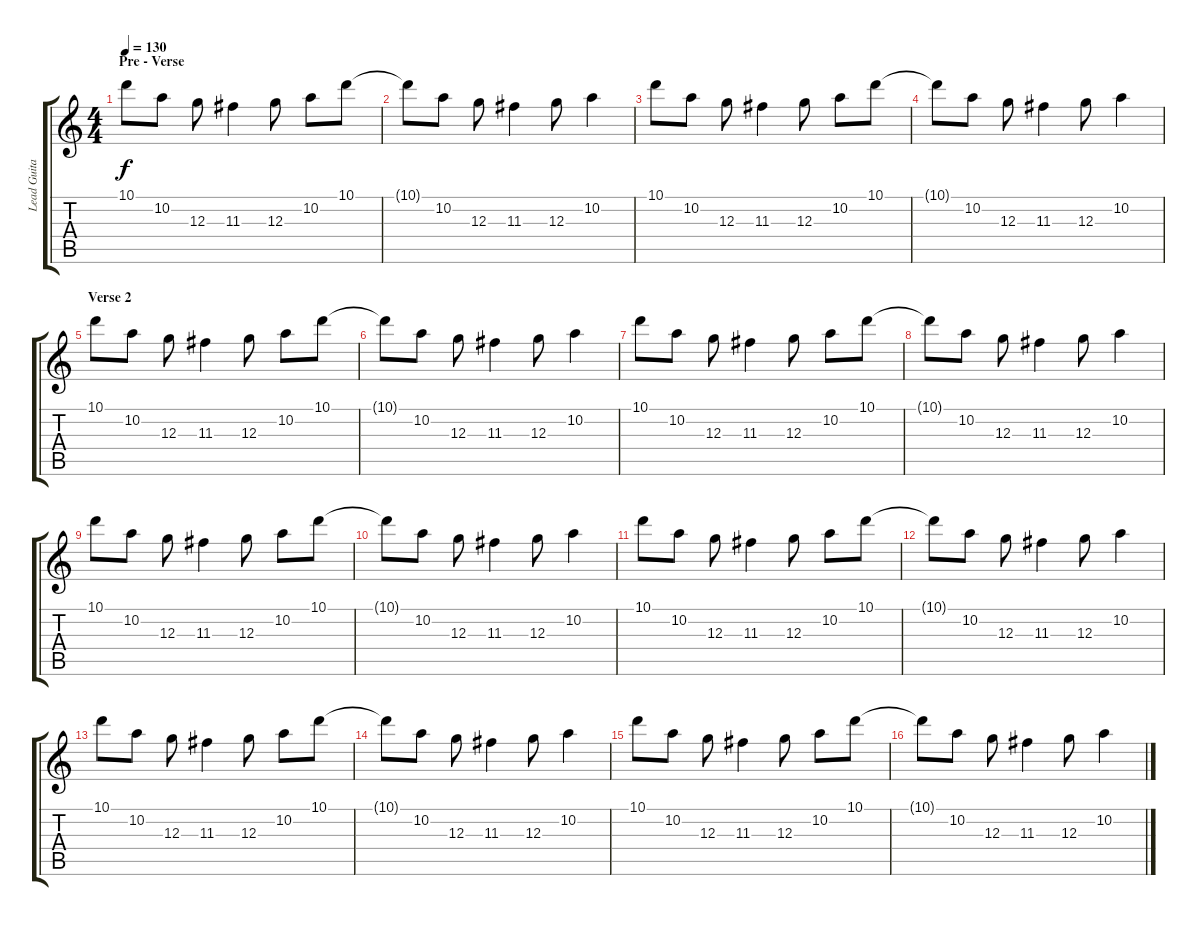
\track ("Lead Guitar" "Lead Guita") {instrument distortionguitar}
\staff {score tabs}
\tuning (E4 B3 G3 D3 A2 E2) {hide}
\ts (4 4)
\section ("" "Pre - Verse")
\tempo 130
\clef g2
\ks c
10.1.8{dy f volume 16 instrument acousticguitarnylon} 10.2.8 12.3.8 11.3.4 12.3.8 10.2.8 10.1.8 |
10.1{t}.8 10.2.8 12.3.8 11.3.4 12.3.8 10.2.4 |
10.1.8 10.2.8 12.3.8 11.3.4 12.3.8 10.2.8 10.1.8 |
10.1{t}.8 10.2.8 12.3.8 11.3.4 12.3.8 10.2.4 |
\section ("" "Verse 2")
10.1.8 10.2.8 12.3.8 11.3.4 12.3.8 10.2.8 10.1.8 |
10.1{t}.8 10.2.8 12.3.8 11.3.4 12.3.8 10.2.4 |
10.1.8 10.2.8 12.3.8 11.3.4 12.3.8 10.2.8 10.1.8 |
10.1{t}.8 10.2.8 12.3.8 11.3.4 12.3.8 10.2.4 |
10.1.8 10.2.8 12.3.8 11.3.4 12.3.8 10.2.8 10.1.8 |
10.1{t}.8 10.2.8 12.3.8 11.3.4 12.3.8 10.2.4 |
10.1.8 10.2.8 12.3.8 11.3.4 12.3.8 10.2.8 10.1.8 |
10.1{t}.8 10.2.8 12.3.8 11.3.4 12.3.8 10.2.4 |
10.1.8 10.2.8 12.3.8 11.3.4 12.3.8 10.2.8 10.1.8 |
10.1{t}.8 10.2.8 12.3.8 11.3.4 12.3.8 10.2.4 |
10.1.8 10.2.8 12.3.8 11.3.4 12.3.8 10.2.8 10.1.8 |
10.1{t}.8 10.2.8 12.3.8 11.3.4 12.3.8 10.2.4
